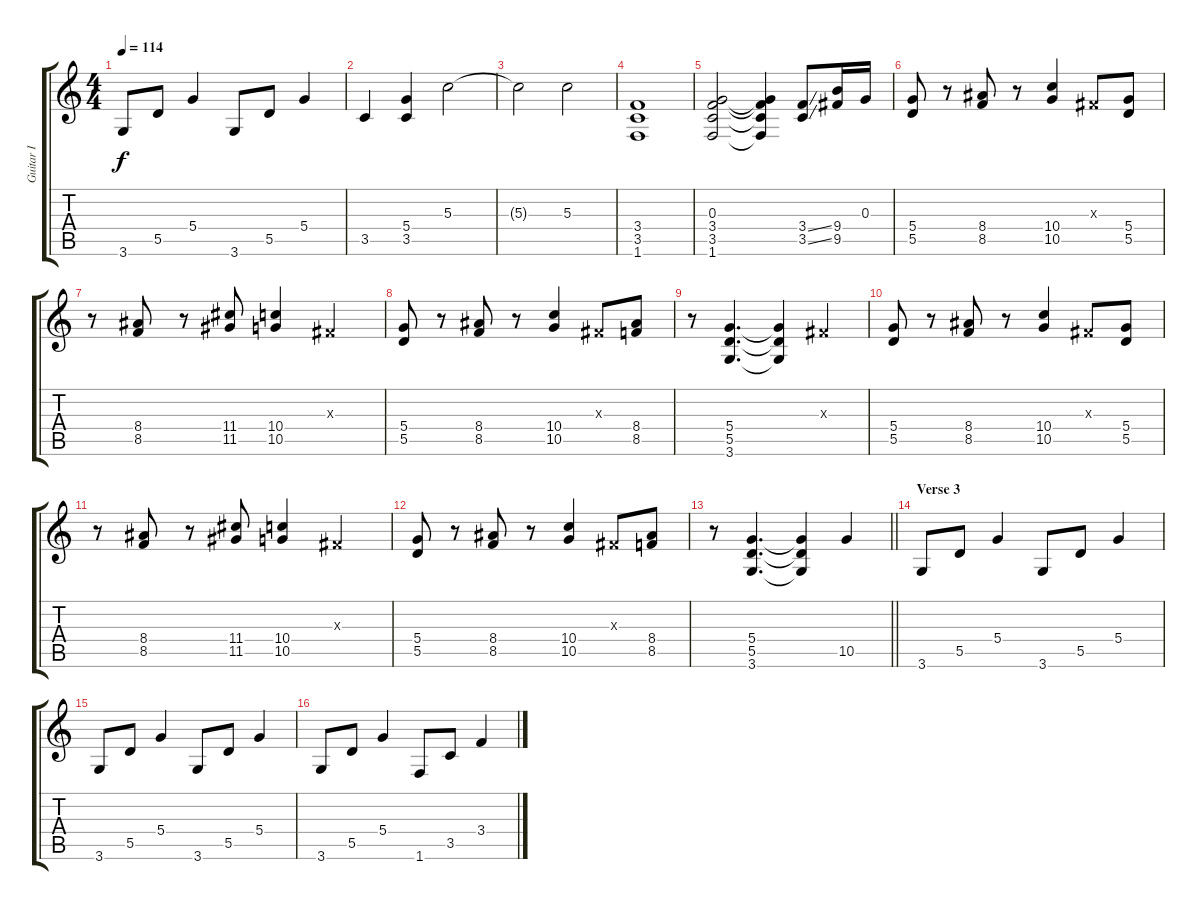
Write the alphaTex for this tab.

\track ("Guitar I" "Guitar I") {instrument overdrivenguitar}
\staff {score tabs}
\tuning (E4 B3 G3 D3 A2 E2) {hide}
\ts (4 4)
\tempo 114
\clef g2
\ks c
3.6.8{dy f} 5.5.8 5.4.4 3.6.8 5.5.8 5.4.4 |
3.5.4 (5.4 3.5).4 5.3.2 |
5.3{t}.2 5.3.2 |
(3.4 3.5 1.6).1 |
(0.3 3.4 3.5 1.6).2 (0.3{t} 3.4{t} 3.5{t} 1.6{t}).4 (3.4{ss} 3.5{ss}).8 (9.4 9.5).16 0.3.16 |
(5.4 5.5).8 r.8 (8.4 8.5).8 r.8 (10.4 10.5).4 -1.3{x}.8 (5.4 5.5).8 |
r.8 (8.4 8.5).8 r.8 (11.4 11.5).8 (10.4 10.5).4 -1.3{x}.4 |
(5.4 5.5).8 r.8 (8.4 8.5).8 r.8 (10.4 10.5).4 -1.3{x}.8 (8.4 8.5).8 |
r.8 (5.4 5.5 3.6).4{d} (5.4{t} 5.5{t} 3.6{t}).4 -1.3{x}.4 |
(5.4 5.5).8 r.8 (8.4 8.5).8 r.8 (10.4 10.5).4 -1.3{x}.8 (5.4 5.5).8 |
r.8 (8.4 8.5).8 r.8 (11.4 11.5).8 (10.4 10.5).4 -1.3{x}.4 |
(5.4 5.5).8 r.8 (8.4 8.5).8 r.8 (10.4 10.5).4 -1.3{x}.8 (8.4 8.5).8 |
\barLineRight lightlight
r.8 (5.4 5.5 3.6).4{d} (5.4{t} 5.5{t} 3.6{t}).4 10.5.4 |
\section ("" "Verse 3")
3.6.8 5.5.8 5.4.4 3.6.8 5.5.8 5.4.4 |
3.6.8 5.5.8 5.4.4 3.6.8 5.5.8 5.4.4 |
3.6.8 5.5.8 5.4.4 1.6.8 3.5.8 3.4.4
